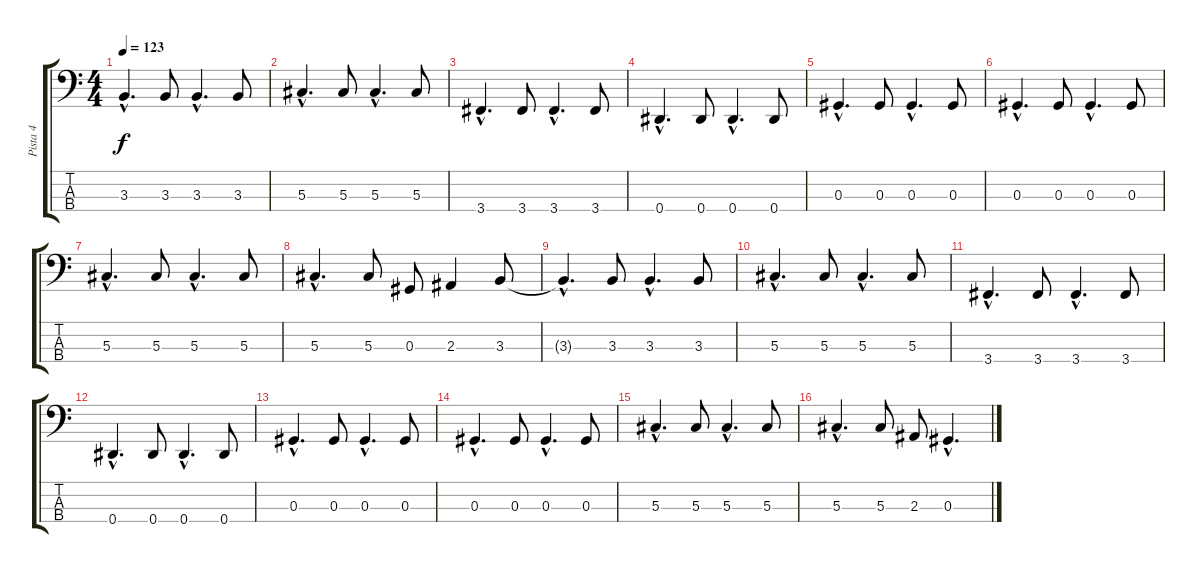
\track ("Pista 4" "Pista 4") {instrument electricbassfinger}
\staff {score tabs}
\tuning (Gb2 Db2 Ab1 Eb1) {hide}
\ts (4 4)
\tempo 123
\clef f4
\ks c
3.3{hac t}.4{d dy f} 3.3.8 3.3{hac}.4{d} 3.3.8 |
5.3{hac}.4{d} 5.3.8 5.3{hac}.4{d} 5.3.8 |
3.4{hac}.4{d} 3.4.8 3.4{hac}.4{d} 3.4.8 |
0.4{hac}.4{d} 0.4.8 0.4{hac}.4{d} 0.4.8 |
0.3{hac}.4{d} 0.3.8 0.3{hac}.4{d} 0.3.8 |
0.3{hac}.4{d} 0.3.8 0.3{hac}.4{d} 0.3.8 |
5.3{hac}.4{d} 5.3.8 5.3{hac}.4{d} 5.3.8 |
5.3{hac}.4{d} 5.3.8 0.3.8 2.3.4 3.3.8 |
3.3{hac t}.4{d} 3.3.8 3.3{hac}.4{d} 3.3.8 |
5.3{hac}.4{d} 5.3.8 5.3{hac}.4{d} 5.3.8 |
3.4{hac}.4{d} 3.4.8 3.4{hac}.4{d} 3.4.8 |
0.4{hac}.4{d} 0.4.8 0.4{hac}.4{d} 0.4.8 |
0.3{hac}.4{d} 0.3.8 0.3{hac}.4{d} 0.3.8 |
0.3{hac}.4{d} 0.3.8 0.3{hac}.4{d} 0.3.8 |
5.3{hac}.4{d} 5.3.8 5.3{hac}.4{d} 5.3.8 |
5.3{hac}.4{d} 5.3.8 2.3.8 0.3{hac}.4{d}
